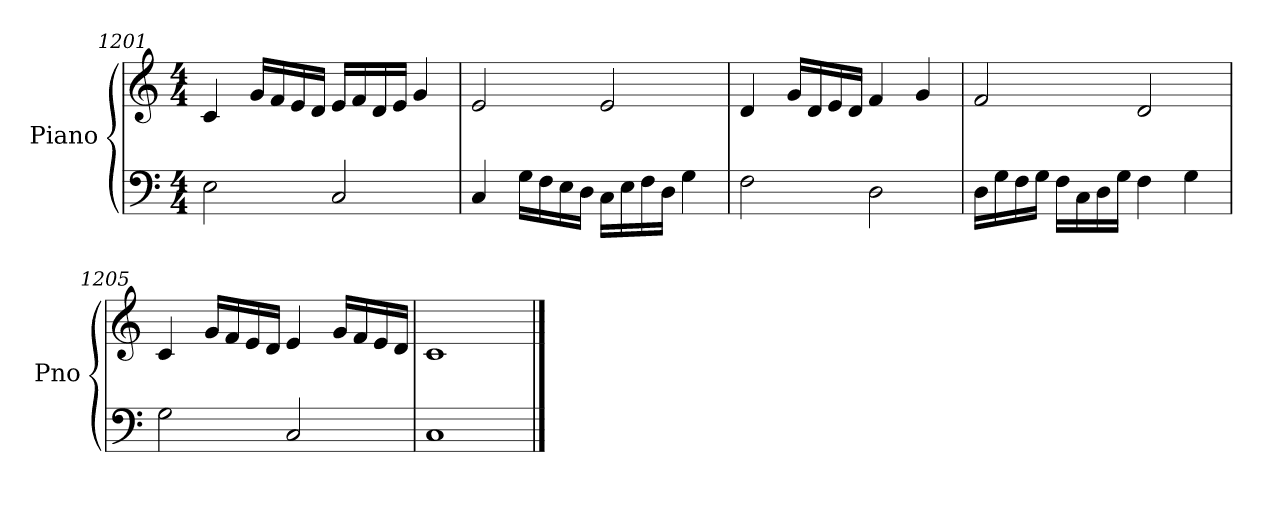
**kern	**kern
*part1	*part1
*staff2	*staff1
*I"Piano	*
*I'Pno	*
!!LO:LB:g=z
*clefF4	*clefG2
*k[]	*k[]
*M4/4	*M4/4
=1201	=1201
2E\	4c/
.	16g/LL
.	16f/
.	16e/
.	16d/JJ
2C/	16e/LL
.	16f/
.	16d/
.	16e/JJ
.	4g/
=1202	=1202
4C/	2e/
16G\LL	.
16F\	.
16E\	.
16D\JJ	.
16C\LL	2e/
16E\	.
16F\	.
16D\JJ	.
4G\	.
=1203	=1203
2F\	4d/
.	16g/LL
.	16d/
.	16e/
.	16d/JJ
2D\	4f/
.	4g/
!!LO:LB:g=z
=1204	=1204
16D\LL	2f/
16G\	.
16F\	.
16G\JJ	.
16F\LL	.
16C\	.
16D\	.
16G\JJ	.
4F\	2d/
4G\	.
=1205	=1205
2G\	4c/
.	16g/LL
.	16f/
.	16e/
.	16d/JJ
2C/	4e/
.	16g/LL
.	16f/
.	16e/
.	16d/JJ
=1206	=1206
1C	1c
==	==
*-	*-
